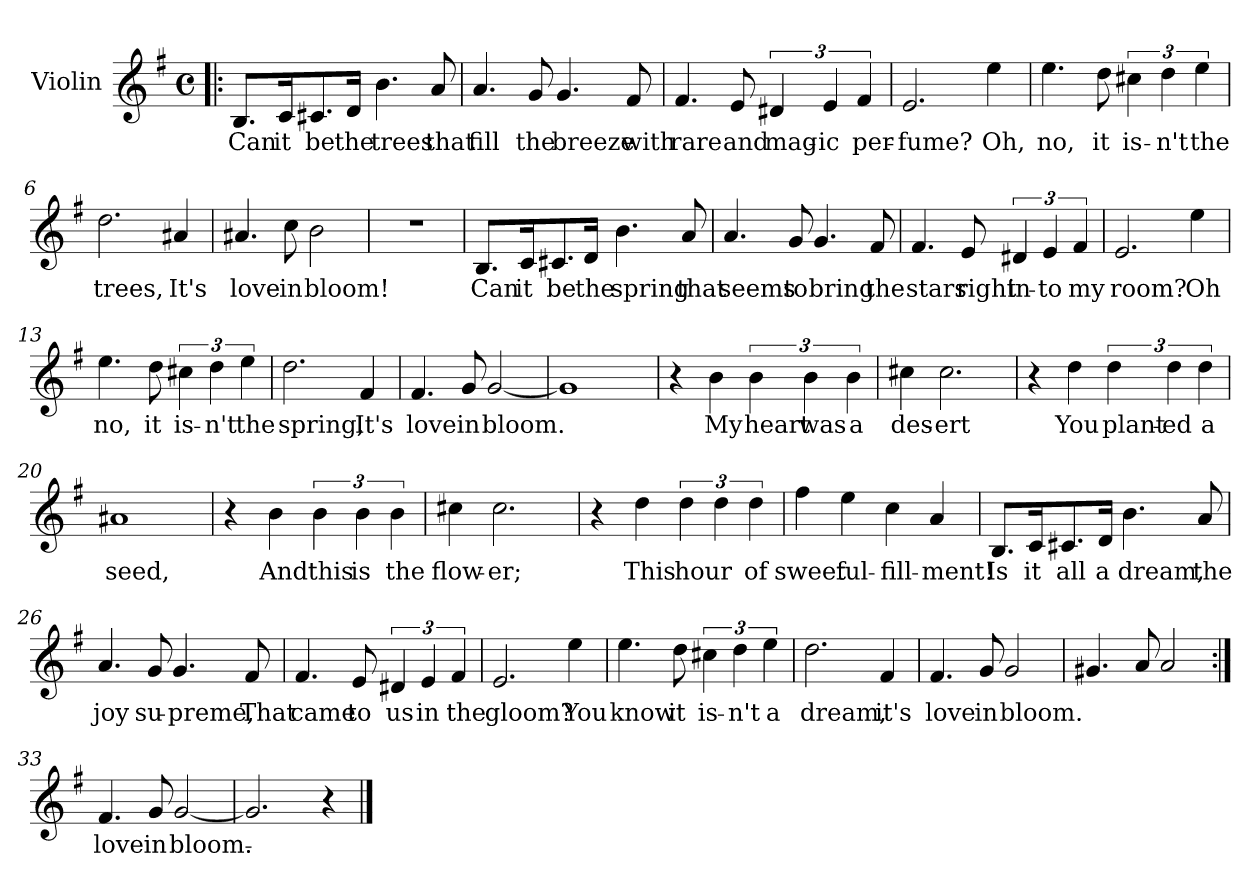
**kern	**text
*part1	*part1
*staff1	*staff1
*I"Violin	*
*I'Vln	*
*clefG2	*
*k[f#]	*
*G:	*
*M4/4	*
*met(c)	*
=1!|:	=1!|:
8.B/L	Can
16c/K	it
8.c#X/	be
16d/Jk	the
4.b\	trees
8a/	that
=2	=2
4.a/	fill
8g/	the
4.g/	breeze
8f#/	with
=3	=3
4.f#/	rare
8e/	and
6d#X/	mag-
6e/	-ic
6f#/	per-
=4	=4
2.e/	-fume?
4ee\	Oh,
!!LO:LB:g=z
=5	=5
4.ee\	no,
8dd\	it
6cc#X\	is-
6dd\	-n't
6ee\	the
=6	=6
2.dd\	trees,
4a#X/	It's
=7	=7
4.a#X/	love
8cc\	in
2b\	bloom!
=8	=8
1r	.
!!LO:LB:g=z
=9	=9
8.B/L	Can
16c/K	it
8.c#X/	be
16d/Jk	the
4.b\	spring
8a/	that
=10	=10
4.a/	seems
8g/	to
4.g/	bring
8f#/	the
=11	=11
4.f#/	stars
8e/	right
6d#X/	in-
6e/	-to
6f#/	my
=12	=12
2.e/	room?
4ee\	Oh
!!LO:LB:g=z
=13	=13
4.ee\	no,
8dd\	it
6cc#X\	is-
6dd\	-n't
6ee\	the
=14	=14
2.dd\	spring,
4f#/	It's
=15	=15
4.f#/	love
8g/	in
[2g/	bloom.
=16	=16
1g]	.
!!LO:LB:g=z
=17	=17
4r	.
4b\	My
6b\	heart
6b\	was
6b\	a
=18	=18
4cc#X\	des-
2.cc#\	-ert
=19	=19
4r	.
4dd\	You
6dd\	plant-
6dd\	-ed
6dd\	a
=20	=20
1a#X	seed,
!!LO:LB:g=z
=21	=21
4r	.
4b\	And
6b\	this
6b\	is
6b\	the
=22	=22
4cc#X\	flow-
2.cc#\	-er;
=23	=23
4r	.
4dd\	This
6dd\	hour
6dd\	.
6dd\	of
=24	=24
4ff#\	sweet
4ee\	ful-
4cc\	-fill-
4a/	-ment!
=25	=25
8.B/L	Is
16c/K	it
8.c#X/	all
16d/Jk	a
4.b\	dream,
8a/	the
!!LO:LB:g=z
=26	=26
4.a/	joy
8g/	su-
4.g/	-preme,
8f#/	That
=27	=27
4.f#/	came
8e/	to
6d#X/	us
6e/	in
6f#/	the
=28	=28
2.e/	gloom?
4ee\	You
=29	=29
4.ee\	know
8dd\	it
6cc#X\	is-
6dd\	-n't
6ee\	a
=30	=30
2.dd\	dream,
4f#/	it's
=31	=31
4.f#/	love
8g/	in
2g/	bloom.
!!LO:LB:g=z
=32	=32
4.g#X/	.
8a/	.
2a/	.
=33:|!	=33:|!
4.f#/	love
8g/	in
[2g/	bloom.-
=34	=34
2.g/]	.
4r	.
==	==
*-	*-
